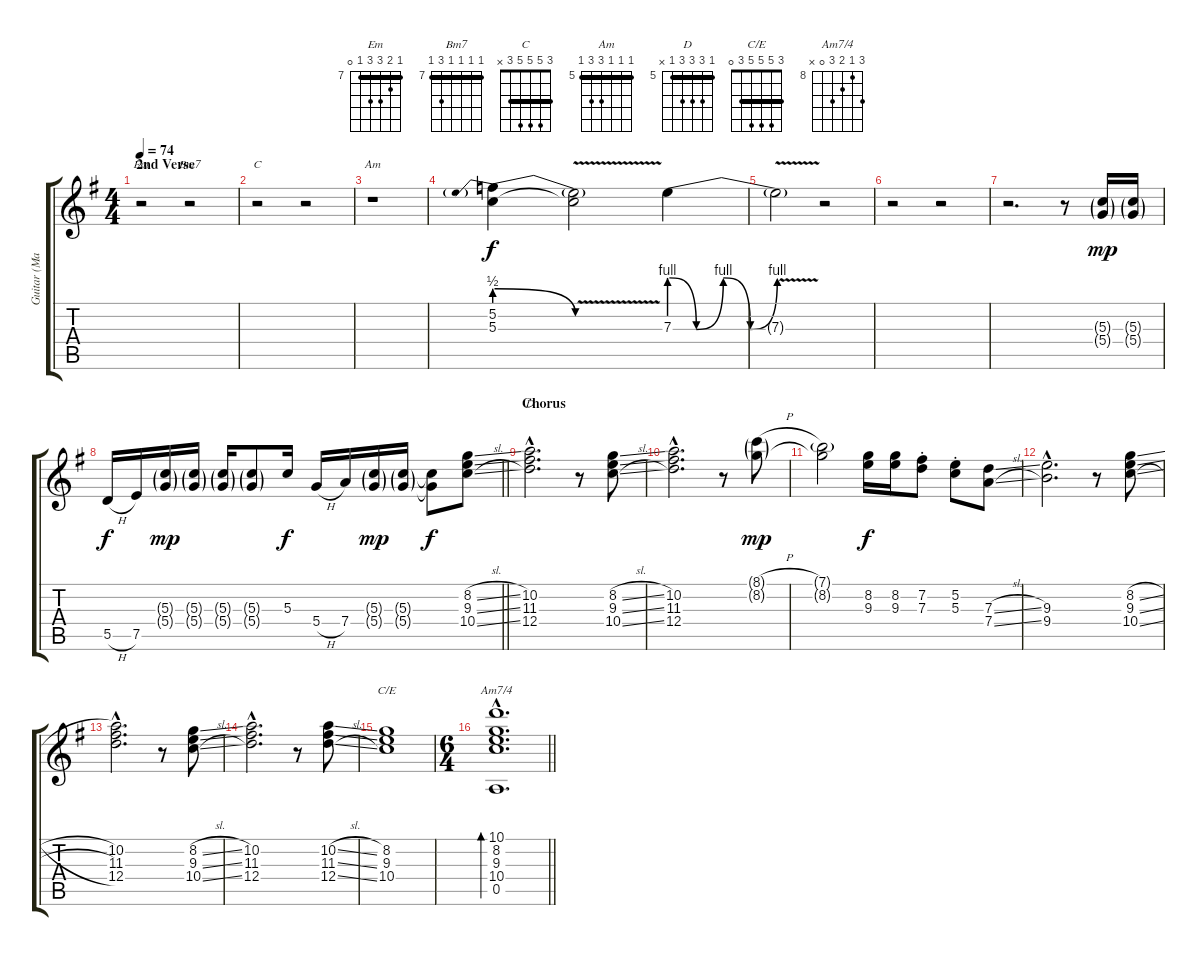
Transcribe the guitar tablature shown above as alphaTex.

\track ("Guitar (Mark)" "Guitar (Ma") {instrument electricguitarclean}
\staff {score tabs}
\tuning (E4 B3 G3 D3 A2 E2) {hide}
\chord ("Em" 7 8 9 9 7 0) {firstfret 7 barre 7}
\chord ("Bm7" 7 7 7 7 9 7) {firstfret 7 barre 7}
\chord ("C" 3 5 5 5 3 x) {barre 3}
\chord ("Am" 5 5 5 7 7 5) {firstfret 5 barre 5}
\chord ("D" 5 7 7 7 5 x) {firstfret 5 barre 5}
\chord ("C/E" 3 5 5 5 3 0) {barre 3}
\chord ("Am7/4" 10 8 9 10 0 x) {firstfret 8}
\ts (4 4)
\section ("" "2nd Verse")
\tempo 74
\clef g2
\ks g
r.2{ch "Em" dy f} r.2{ch "Bm7"} |
r.2{ch "C"} r.2 |
r.1{ch "Am"} |
(5.2{be (prebendrelease 0 2 60 0)} 5.3).4 (5.2{v t} 5.3{t}).2 7.3{be (custom 0 4 15 0 30 4 45 0 60 4)}.4 |
7.3{v t}.2 r.2 |
r.2 r.2 |
r.2{d} r.8 (5.3{g} 5.4{g}).16{dy mp} (5.3{g} 5.4{g}).16 |
\barLineRight lightlight
5.5{h}.16{dy f} 7.5.16 (5.3{g} 5.4{g}).16{dy mp} (5.3{g} 5.4{g}).16 (5.3{g} 5.4{g}).16 (5.3{g} 5.4{g}).8 5.3.16{dy f} 5.4{h}.16 7.4.16 (5.3{g} 5.4{g}).16{dy mp} (5.3{g} 5.4{g}).16 (5.3{t} 5.4{t}).8{dy f} (8.2{sl} 9.3{sl} 10.4{sl}).8 |
\section ("" "Chorus")
(10.2{hac} 11.3{hac} 12.4{hac}).2{d ch "D"} r.8 (8.2{sl} 9.3{sl} 10.4{sl}).8 |
(10.2{hac} 11.3{hac} 12.4{hac}).2{d} r.8 (8.1{h g} 8.2{g}).8{dy mp} |
(7.1{g} 8.2{t}).2 (8.2 9.3).16{dy f} (8.2 9.3).16 (7.2 7.3{st}).8 (5.2 5.3{st}).8 (7.3{sl} 7.4{sl}).8 |
(9.3{hac} 9.4{hac}).2{d} r.8 (8.2{sl} 9.3{sl} 10.4{sl}).8 |
(10.2{hac} 11.3{hac} 12.4{hac}).2{d} r.8 (8.2{sl} 9.3{sl} 10.4{sl}).8 |
(10.2{hac} 11.3{hac} 12.4{hac}).2{d} r.8 (10.2{sl} 11.3{sl} 12.4{sl}).8 |
(8.2 9.3 10.4).1{ch "C/E"} |
\ts (6 4)
\barLineRight lightlight
(10.1{hac} 8.2{hac} 9.3{hac} 10.4{hac} 0.5{hac}).1{d bd 240 ch "Am7/4"}
